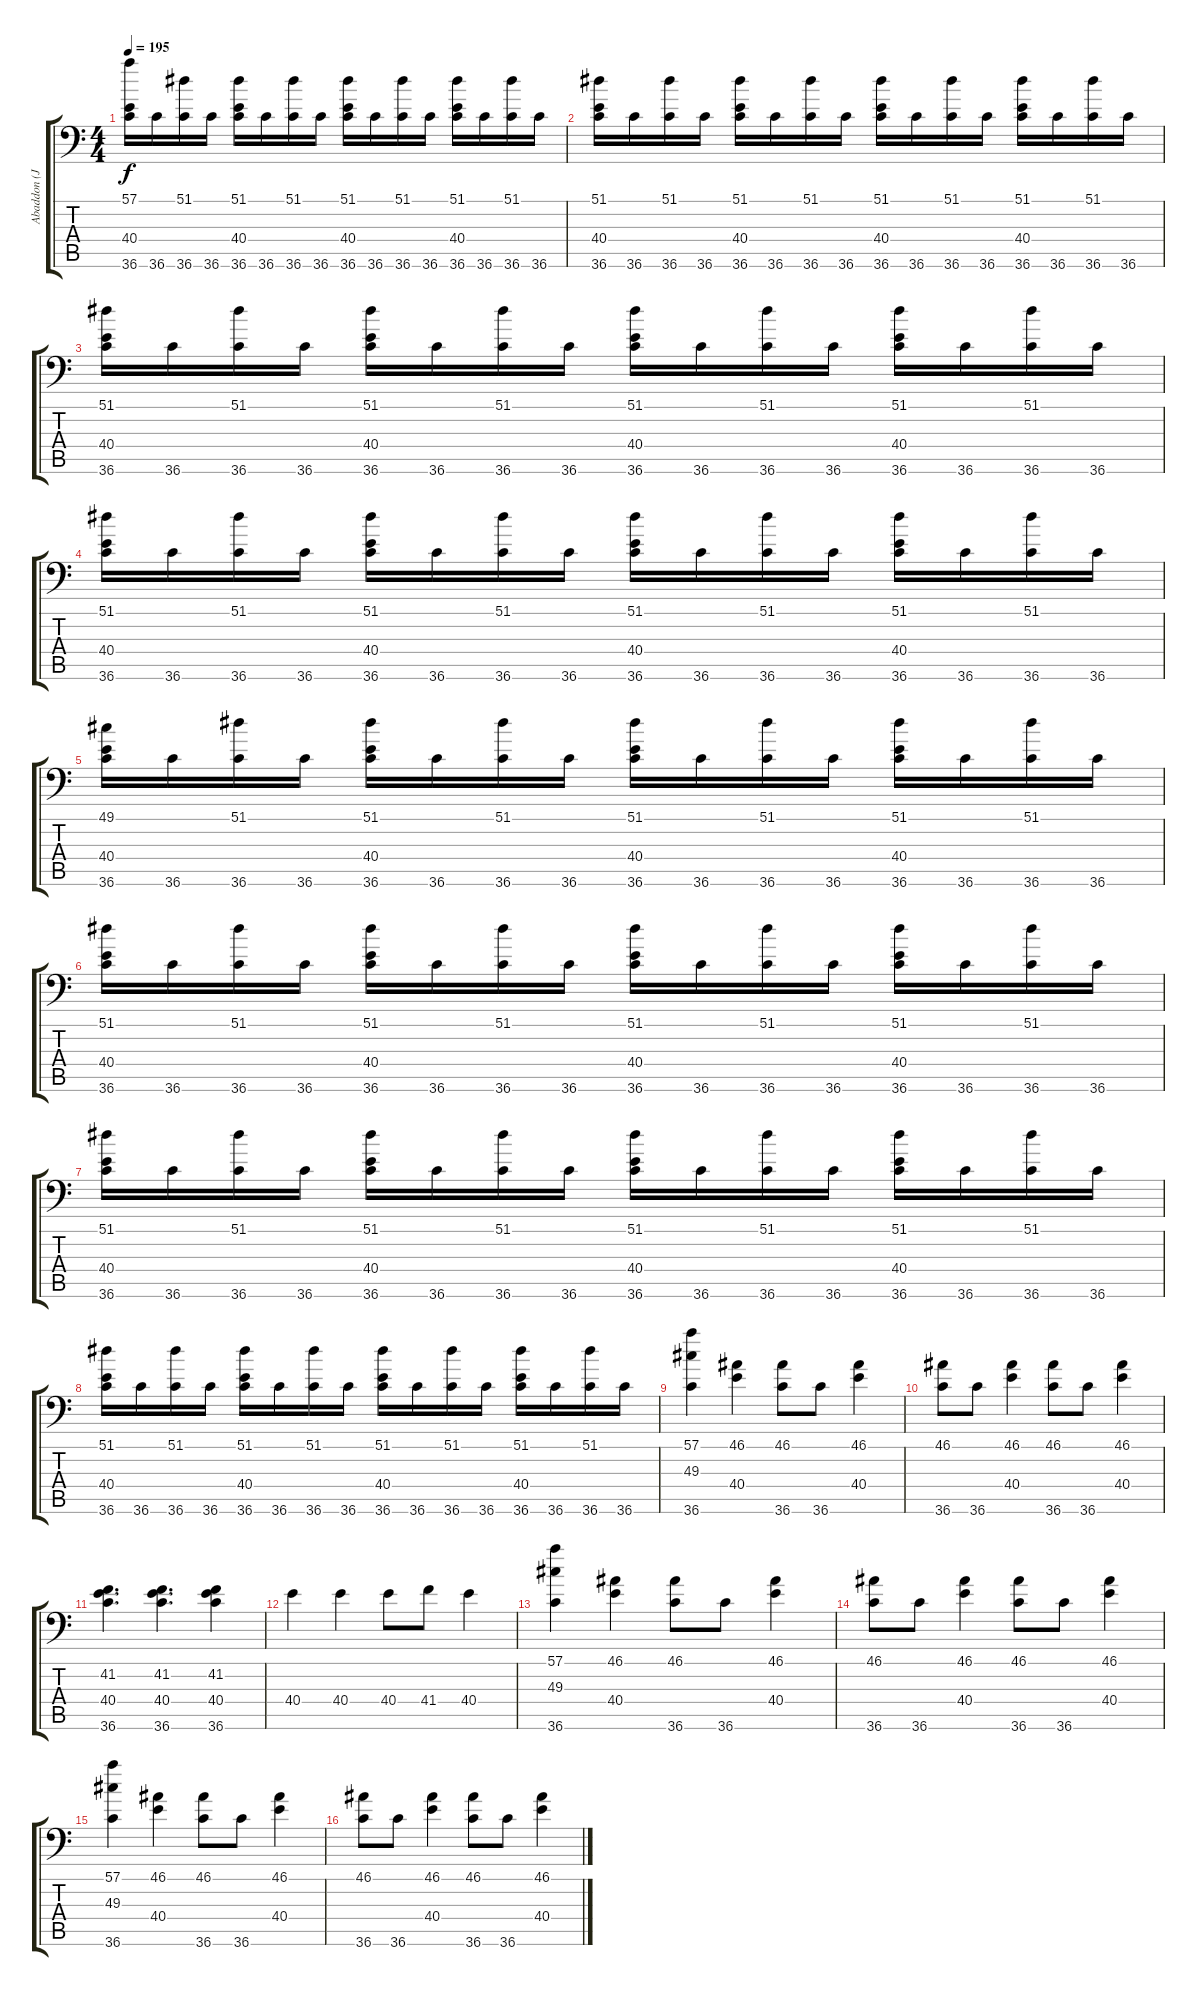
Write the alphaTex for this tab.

\track ("Abaddon (John)" "Abaddon (J") {instrument acousticgrandpiano}
\staff {score tabs}
\tuning (C-1 C-1 C-1 C-1 C-1 C-1) {hide}
\ts (4 4)
\tempo 195
\clef f4
\ks c
(57.1 40.4 36.6).16{dy f} 36.6.16 (51.1 36.6).16 36.6.16 (51.1 40.4 36.6).16 36.6.16 (51.1 36.6).16 36.6.16 (51.1 40.4 36.6).16 36.6.16 (51.1 36.6).16 36.6.16 (51.1 40.4 36.6).16 36.6.16 (51.1 36.6).16 36.6.16 |
(51.1 40.4 36.6).16 36.6.16 (51.1 36.6).16 36.6.16 (51.1 40.4 36.6).16 36.6.16 (51.1 36.6).16 36.6.16 (51.1 40.4 36.6).16 36.6.16 (51.1 36.6).16 36.6.16 (51.1 40.4 36.6).16 36.6.16 (51.1 36.6).16 36.6.16 |
(51.1 40.4 36.6).16 36.6.16 (51.1 36.6).16 36.6.16 (51.1 40.4 36.6).16 36.6.16 (51.1 36.6).16 36.6.16 (51.1 40.4 36.6).16 36.6.16 (51.1 36.6).16 36.6.16 (51.1 40.4 36.6).16 36.6.16 (51.1 36.6).16 36.6.16 |
(51.1 40.4 36.6).16 36.6.16 (51.1 36.6).16 36.6.16 (51.1 40.4 36.6).16 36.6.16 (51.1 36.6).16 36.6.16 (51.1 40.4 36.6).16 36.6.16 (51.1 36.6).16 36.6.16 (51.1 40.4 36.6).16 36.6.16 (51.1 36.6).16 36.6.16 |
(49.1 40.4 36.6).16 36.6.16 (51.1 36.6).16 36.6.16 (51.1 40.4 36.6).16 36.6.16 (51.1 36.6).16 36.6.16 (51.1 40.4 36.6).16 36.6.16 (51.1 36.6).16 36.6.16 (51.1 40.4 36.6).16 36.6.16 (51.1 36.6).16 36.6.16 |
(51.1 40.4 36.6).16 36.6.16 (51.1 36.6).16 36.6.16 (51.1 40.4 36.6).16 36.6.16 (51.1 36.6).16 36.6.16 (51.1 40.4 36.6).16 36.6.16 (51.1 36.6).16 36.6.16 (51.1 40.4 36.6).16 36.6.16 (51.1 36.6).16 36.6.16 |
(51.1 40.4 36.6).16 36.6.16 (51.1 36.6).16 36.6.16 (51.1 40.4 36.6).16 36.6.16 (51.1 36.6).16 36.6.16 (51.1 40.4 36.6).16 36.6.16 (51.1 36.6).16 36.6.16 (51.1 40.4 36.6).16 36.6.16 (51.1 36.6).16 36.6.16 |
(51.1 40.4 36.6).16 36.6.16 (51.1 36.6).16 36.6.16 (51.1 40.4 36.6).16 36.6.16 (51.1 36.6).16 36.6.16 (51.1 40.4 36.6).16 36.6.16 (51.1 36.6).16 36.6.16 (51.1 40.4 36.6).16 36.6.16 (51.1 36.6).16 36.6.16 |
(57.1 49.3 36.6).4 (46.1 40.4).4 (46.1 36.6).8 36.6.8 (46.1 40.4).4 |
(46.1 36.6).8 36.6.8 (46.1 40.4).4 (46.1 36.6).8 36.6.8 (46.1 40.4).4 |
(41.2 40.4 36.6).4{d} (41.2 40.4 36.6).4{d} (41.2 40.4 36.6).4 |
40.4.4 40.4.4 40.4.8 41.4.8 40.4.4 |
(57.1 49.3 36.6).4 (46.1 40.4).4 (46.1 36.6).8 36.6.8 (46.1 40.4).4 |
(46.1 36.6).8 36.6.8 (46.1 40.4).4 (46.1 36.6).8 36.6.8 (46.1 40.4).4 |
(57.1 49.3 36.6).4 (46.1 40.4).4 (46.1 36.6).8 36.6.8 (46.1 40.4).4 |
(46.1 36.6).8 36.6.8 (46.1 40.4).4 (46.1 36.6).8 36.6.8 (46.1 40.4).4
